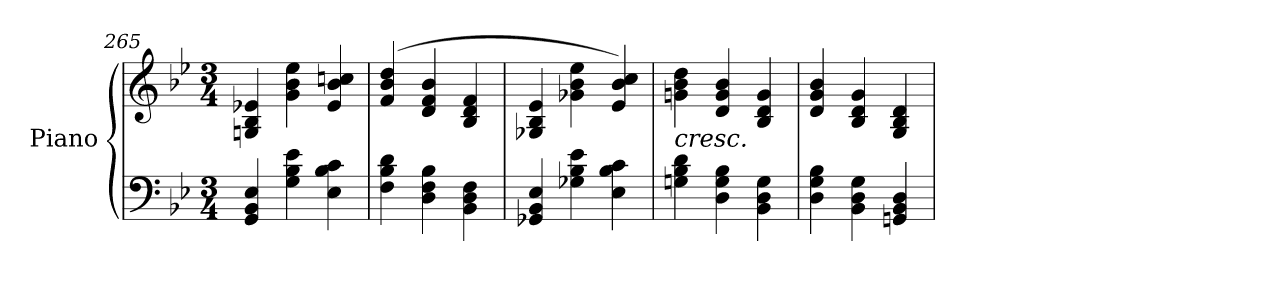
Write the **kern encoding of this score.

**kern	**kern
*part1	*part1
*staff2	*staff1
*I"Piano	*
*I'Pno.	*
*clefF4	*clefG2
*k[b-e-]	*k[b-e-]
*M3/4	*M3/4
=265	=265
4GG/ 4BB-/ 4E-/	4Gn/ 4B-/ 4e-X/
4G\ 4B-\ 4e-\	4g\ 4b-\ 4ee-\
4E-\ 4B-\ 4c\	4e-/ 4b-/ 4ccn/
=266	=266
4F\ 4B-\ 4d\	(>4f/ 4b-/ 4dd/
4D\ 4F\ 4B-\	4d/ 4f/ 4b-/
4BB-\ 4D\ 4F\	4B-/ 4d/ 4f/
=267	=267
4GG-X/ 4BB-/ 4E-/	4G-X/ 4B-/ 4e-/
4G-X\ 4B-\ 4e-\	4g-X\ 4b-\ 4ee-\
4E-\ 4B-\ 4c\	4e-/ 4b-/ 4cc/)
!!LO:LB:g=z
=268	=268
!	!LO:TX:b:i:t=cresc.
4Gn\ 4B-\ 4d\	4gn\ 4b-\ 4dd\
4D\ 4G\ 4B-\	4d/ 4g/ 4b-/
4BB-\ 4D\ 4G\	4B-/ 4d/ 4g/
=269	=269
4D\ 4G\ 4B-\	4d/ 4g/ 4b-/
4BB-\ 4D\ 4G\	4B-/ 4d/ 4g/
4GGn/ 4BB-/ 4D/	4G/ 4B-/ 4d/
=	=
*-	*-
